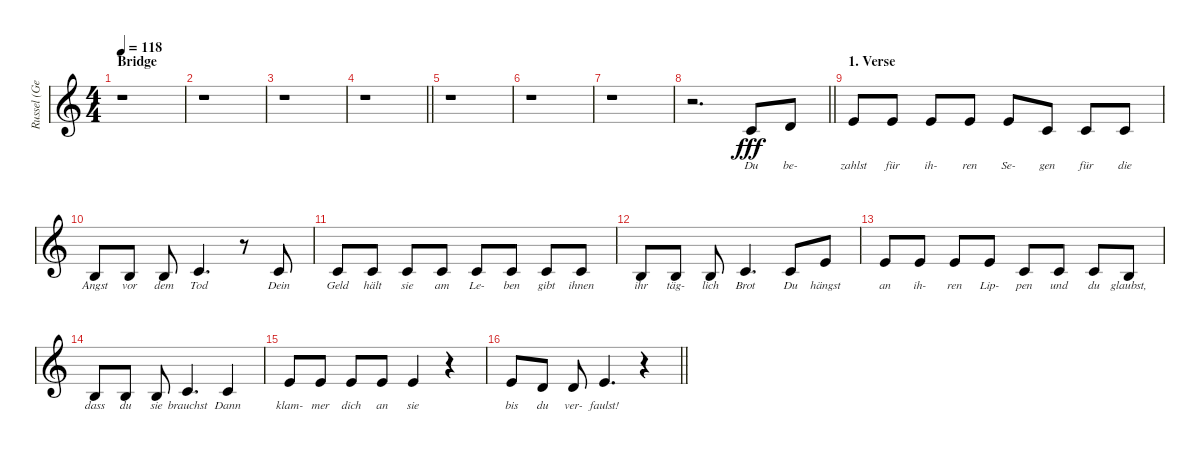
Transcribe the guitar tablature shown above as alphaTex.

\track ("Russel (Gesang)" "Russel (Ge") {instrument lead1square}
\staff {score}
\tuning (E4 B3 G3 D3 A2 E2) {hide}
\ts (4 4)
\section ("" "Bridge")
\tempo 118
\clef g2
\ks c
r.1{dy fff} |
r.1 |
r.1 |
\barLineRight lightlight
r.1 |
r.1 |
r.1 |
r.1 |
\barLineRight lightlight
r.2{d} 1.2.8{lyrics (0 "Du") lyrics (1 "") lyrics (2 "") lyrics (3 "") lyrics (4 "")} 3.2.8{lyrics (0 "be-") lyrics (1 "") lyrics (2 "") lyrics (3 "") lyrics (4 "")} |
\section ("" "1. Verse")
0.1.8{lyrics (0 "zahlst") lyrics (1 "") lyrics (2 "") lyrics (3 "") lyrics (4 "")} 0.1.8{lyrics (0 "für") lyrics (1 "") lyrics (2 "") lyrics (3 "") lyrics (4 "")} 0.1.8{lyrics (0 "ih-") lyrics (1 "") lyrics (2 "") lyrics (3 "") lyrics (4 "")} 0.1.8{lyrics (0 "ren") lyrics (1 "") lyrics (2 "") lyrics (3 "") lyrics (4 "")} 0.1.8{lyrics (0 "Se-") lyrics (1 "") lyrics (2 "") lyrics (3 "") lyrics (4 "")} 1.2.8{lyrics (0 "gen") lyrics (1 "") lyrics (2 "") lyrics (3 "") lyrics (4 "")} 1.2.8{lyrics (0 "für") lyrics (1 "") lyrics (2 "") lyrics (3 "") lyrics (4 "")} 1.2.8{lyrics (0 "die") lyrics (1 "") lyrics (2 "") lyrics (3 "") lyrics (4 "")} |
0.2.8{lyrics (0 "Angst") lyrics (1 "") lyrics (2 "") lyrics (3 "") lyrics (4 "")} 0.2.8{lyrics (0 "vor") lyrics (1 "") lyrics (2 "") lyrics (3 "") lyrics (4 "")} 0.2.8{lyrics (0 "dem") lyrics (1 "") lyrics (2 "") lyrics (3 "") lyrics (4 "")} 1.2.4{d lyrics (0 "Tod") lyrics (1 "") lyrics (2 "") lyrics (3 "") lyrics (4 "")} r.8 1.2.8{lyrics (0 "Dein") lyrics (1 "") lyrics (2 "") lyrics (3 "") lyrics (4 "")} |
1.2.8{lyrics (0 "Geld") lyrics (1 "") lyrics (2 "") lyrics (3 "") lyrics (4 "")} 1.2.8{lyrics (0 "hält") lyrics (1 "") lyrics (2 "") lyrics (3 "") lyrics (4 "")} 1.2.8{lyrics (0 "sie") lyrics (1 "") lyrics (2 "") lyrics (3 "") lyrics (4 "")} 1.2.8{lyrics (0 "am") lyrics (1 "") lyrics (2 "") lyrics (3 "") lyrics (4 "")} 1.2.8{lyrics (0 "Le-") lyrics (1 "") lyrics (2 "") lyrics (3 "") lyrics (4 "")} 1.2.8{lyrics (0 "ben") lyrics (1 "") lyrics (2 "") lyrics (3 "") lyrics (4 "")} 1.2.8{lyrics (0 "gibt") lyrics (1 "") lyrics (2 "") lyrics (3 "") lyrics (4 "")} 1.2.8{lyrics (0 "ihnen") lyrics (1 "") lyrics (2 "") lyrics (3 "") lyrics (4 "")} |
0.2.8{lyrics (0 "ihr") lyrics (1 "") lyrics (2 "") lyrics (3 "") lyrics (4 "")} 0.2.8{lyrics (0 "täg-") lyrics (1 "") lyrics (2 "") lyrics (3 "") lyrics (4 "")} 0.2.8{lyrics (0 "lich") lyrics (1 "") lyrics (2 "") lyrics (3 "") lyrics (4 "")} 1.2.4{d lyrics (0 "Brot") lyrics (1 "") lyrics (2 "") lyrics (3 "") lyrics (4 "")} 1.2.8{lyrics (0 "Du") lyrics (1 "") lyrics (2 "") lyrics (3 "") lyrics (4 "")} 0.1.8{lyrics (0 "hängst") lyrics (1 "") lyrics (2 "") lyrics (3 "") lyrics (4 "")} |
0.1.8{lyrics (0 "an") lyrics (1 "") lyrics (2 "") lyrics (3 "") lyrics (4 "")} 0.1.8{lyrics (0 "ih-") lyrics (1 "") lyrics (2 "") lyrics (3 "") lyrics (4 "")} 0.1.8{lyrics (0 "ren") lyrics (1 "") lyrics (2 "") lyrics (3 "") lyrics (4 "")} 0.1.8{lyrics (0 "Lip-") lyrics (1 "") lyrics (2 "") lyrics (3 "") lyrics (4 "")} 1.2.8{lyrics (0 "pen") lyrics (1 "") lyrics (2 "") lyrics (3 "") lyrics (4 "")} 1.2.8{lyrics (0 "und") lyrics (1 "") lyrics (2 "") lyrics (3 "") lyrics (4 "")} 1.2.8{lyrics (0 "du") lyrics (1 "") lyrics (2 "") lyrics (3 "") lyrics (4 "")} 0.2.8{lyrics (0 "glaubst,") lyrics (1 "") lyrics (2 "") lyrics (3 "") lyrics (4 "")} |
0.2.8{lyrics (0 "dass") lyrics (1 "") lyrics (2 "") lyrics (3 "") lyrics (4 "")} 0.2.8{lyrics (0 "du") lyrics (1 "") lyrics (2 "") lyrics (3 "") lyrics (4 "")} 0.2.8{lyrics (0 "sie") lyrics (1 "") lyrics (2 "") lyrics (3 "") lyrics (4 "")} 1.2.4{d lyrics (0 "brauchst") lyrics (1 "") lyrics (2 "") lyrics (3 "") lyrics (4 "")} 1.2.4{lyrics (0 "Dann") lyrics (1 "") lyrics (2 "") lyrics (3 "") lyrics (4 "")} |
0.1.8{lyrics (0 "klam-") lyrics (1 "") lyrics (2 "") lyrics (3 "") lyrics (4 "")} 0.1.8{lyrics (0 "mer") lyrics (1 "") lyrics (2 "") lyrics (3 "") lyrics (4 "")} 0.1.8{lyrics (0 "dich") lyrics (1 "") lyrics (2 "") lyrics (3 "") lyrics (4 "")} 0.1.8{lyrics (0 "an") lyrics (1 "") lyrics (2 "") lyrics (3 "") lyrics (4 "")} 0.1.4{lyrics (0 "sie") lyrics (1 "") lyrics (2 "") lyrics (3 "") lyrics (4 "")} r.4 |
\barLineRight lightlight
0.1.8{lyrics (0 "bis") lyrics (1 "") lyrics (2 "") lyrics (3 "") lyrics (4 "")} 3.2.8{lyrics (0 "du") lyrics (1 "") lyrics (2 "") lyrics (3 "") lyrics (4 "")} 3.2.8{lyrics (0 "ver-") lyrics (1 "") lyrics (2 "") lyrics (3 "") lyrics (4 "")} 0.1.4{d lyrics (0 "faulst!") lyrics (1 "") lyrics (2 "") lyrics (3 "") lyrics (4 "")} r.4
